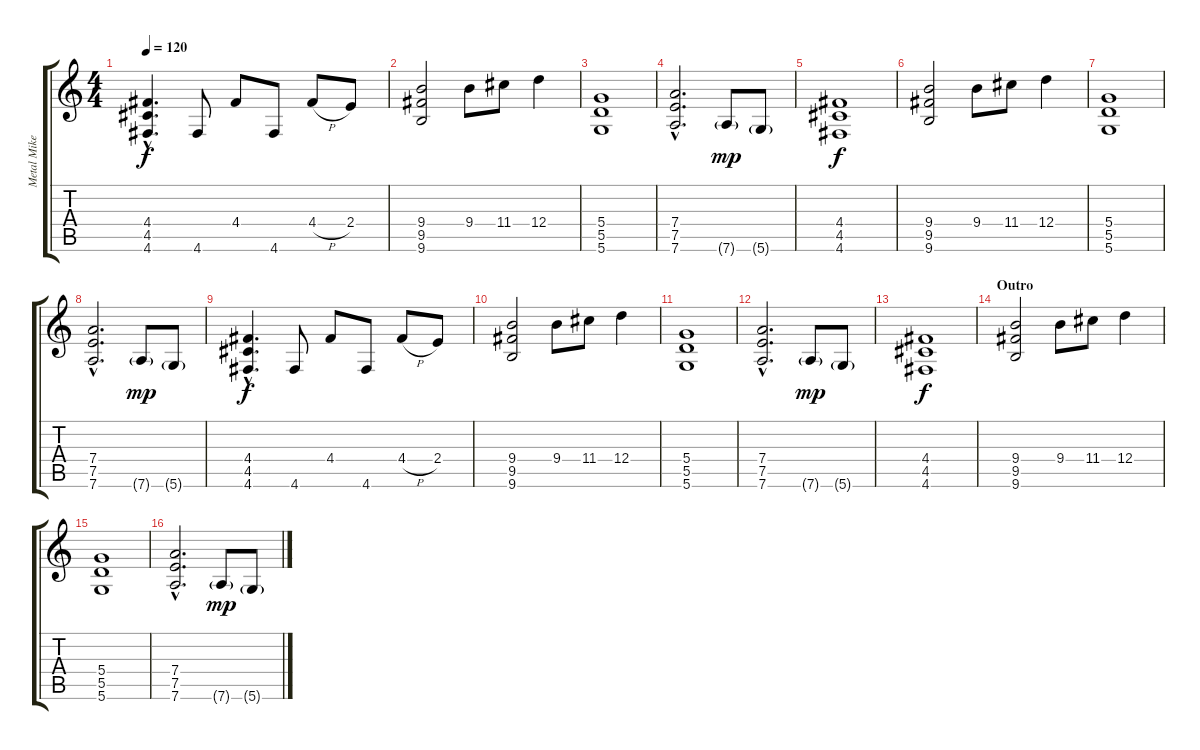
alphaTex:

\track ("Metal Mike" "Metal Mike") {instrument distortionguitar}
\staff {score tabs}
\tuning (E4 B3 G3 D3 A2 D2) {hide}
\ts (4 4)
\tempo 120
\clef g2
\ks c
(4.4{hac} 4.5{hac} 4.6{hac}).4{d dy f} 4.6.8 4.4.8 4.6.8 4.4{h}.8 2.4.8 |
(9.4 9.5 9.6).2 9.4.8 11.4.8 12.4.4 |
(5.4 5.5 5.6).1 |
(7.4{hac} 7.5{hac} 7.6{hac}).2{d} 7.6{g}.8{dy mp} 5.6{g}.8 |
(4.4 4.5 4.6).1{dy f} |
(9.4 9.5 9.6).2 9.4.8 11.4.8 12.4.4 |
(5.4 5.5 5.6).1 |
(7.4{hac} 7.5{hac} 7.6{hac}).2{d} 7.6{g}.8{dy mp} 5.6{g}.8 |
(4.4{hac} 4.5{hac} 4.6{hac}).4{d dy f} 4.6.8 4.4.8 4.6.8 4.4{h}.8 2.4.8 |
(9.4 9.5 9.6).2 9.4.8 11.4.8 12.4.4 |
(5.4 5.5 5.6).1 |
(7.4{hac} 7.5{hac} 7.6{hac}).2{d} 7.6{g}.8{dy mp} 5.6{g}.8 |
(4.4 4.5 4.6).1{dy f} |
\section ("" "Outro")
(9.4 9.5 9.6).2 9.4.8 11.4.8 12.4.4 |
(5.4 5.5 5.6).1 |
(7.4{hac} 7.5{hac} 7.6{hac}).2{d} 7.6{g}.8{dy mp} 5.6{g}.8
